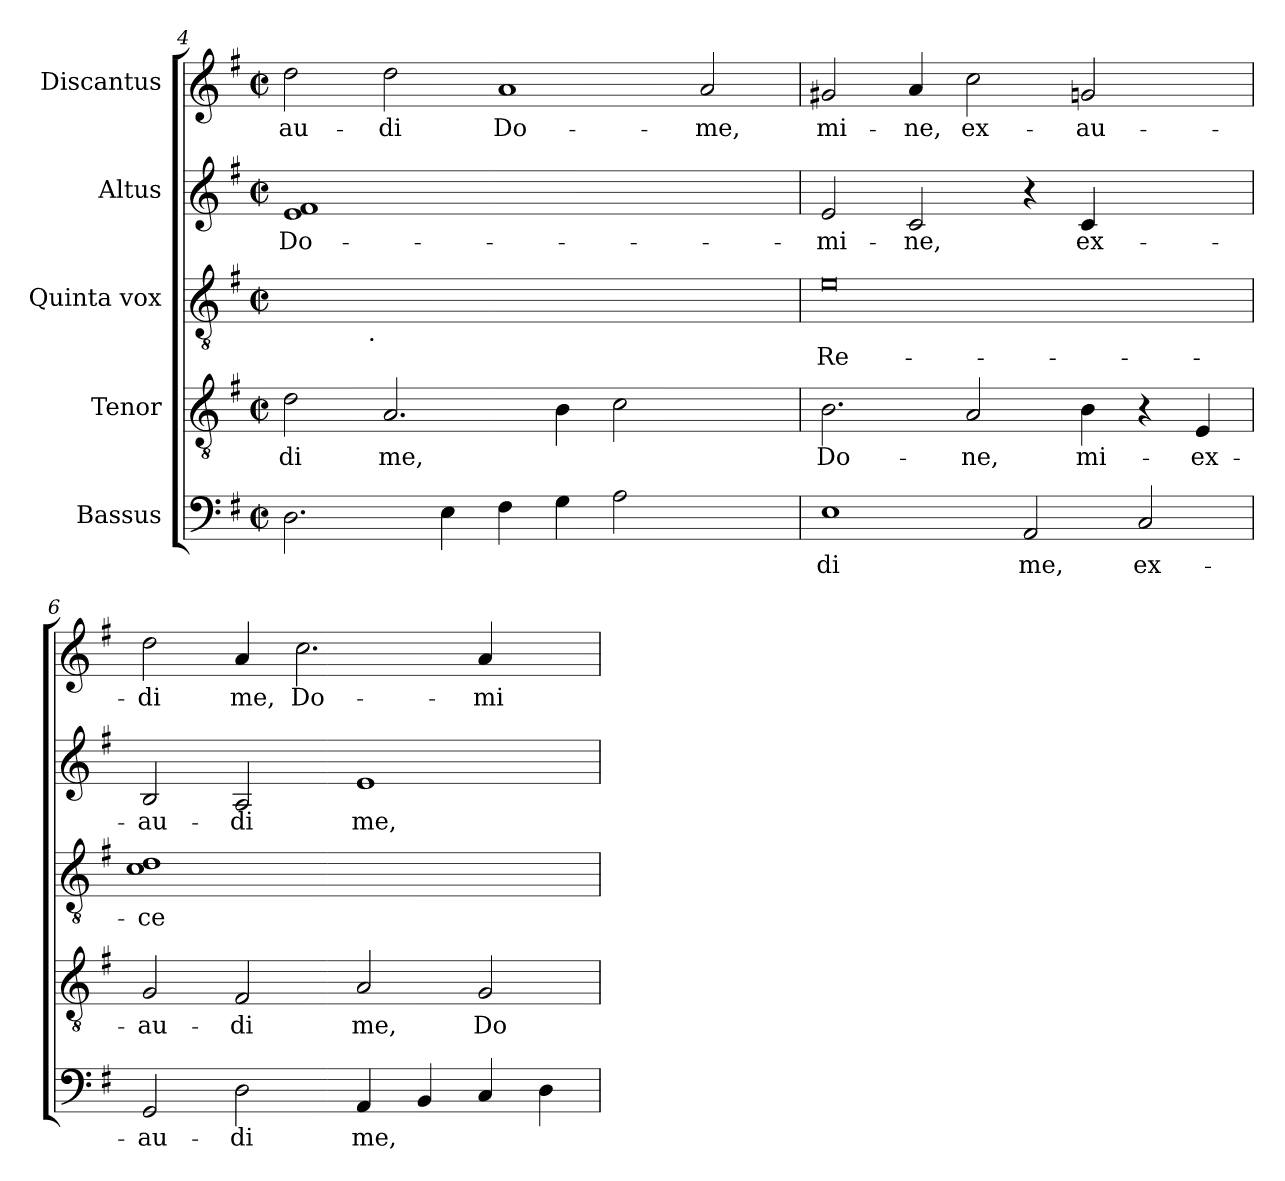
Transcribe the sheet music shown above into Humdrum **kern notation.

**kern	**text	**kern	**text	**kern	**text	**kern	**text	**kern	**text
*part5	*part5	*part4	*part4	*part3	*part3	*part2	*part2	*part1	*part1
*staff5	*staff5	*staff4	*staff4	*staff3	*staff3	*staff2	*staff2	*staff1	*staff1
*I"Bassus	*	*I"Tenor	*	*I"Quinta vox	*	*I"Altus	*	*I"Discantus	*
*clefF4	*	*clefGv2	*	*clefGv2	*	*clefG2	*	*clefG2	*
*k[f#]	*	*k[f#]	*	*k[f#]	*	*k[f#]	*	*k[f#]	*
*G:	*	*G:	*	*G:	*	*G:	*	*G:	*
*M2/2	*	*M2/2	*	*M2/2	*	*M2/2	*	*M2/2	*
*met(c|)	*	*met(c|)	*	*met(c|)	*	*met(c|)	*	*met(c|)	*
=4	=4	=4	=4	=4	=4	=4	=4	=4	=4
!	!	!	!LO:LY:b:cj	!	!	!	!LO:LY:b:cj	!	!LO:LY:b:cj
2.D\	.	2d\	-di	4...ryy	.	1f# 1e	Do-	2dd>\	-au-
!	!	!	!	!LO:TX:b:t=.	!	!	!	!	!
.	.	.	.	0ryy	.	.	.	.	.
!	!	!	!LO:LY:b:cj	!	!	!	!	!	!LO:LY:b:cj
.	.	2.A/	me,	.	.	.	.	2dd\	-di
4E\	.	.	.	.	.	.	.	.	.
!	!	!	!	!	!	!	!	!	!LO:LY:b:cj
4F#\	.	.	.	.	.	1.ryy	.	1a	Do-
4G\	.	4B\	.	.	.	.	.	.	.
2A\	.	2c\	.	.	.	.	.	.	.
!	!	!	!	!	!	!	!	!	!LO:LY:b:cj
2ryy	.	2ryy	.	.	.	.	.	2a/	me,
.	.	.	.	32ryy	.	.	.	.	.
=5	=5	=5	=5	=5	=5	=5	=5	=5	=5
!	!LO:LY:b:cj	!	!LO:LY:b:cj	!LO:N:vis=0	!LO:LY:b:cj	!	!LO:LY:b:cj	!	!LO:LY:b:cj
1E	-di	2.B\	Do-	1e	Re-	2e/	-mi-	2g#X/	-mi-
!	!	!	!	!	!	!	!LO:LY:b:cj	!	!LO:LY:b:cj
.	.	.	.	.	.	2c/	-ne,	4a/	-ne,
!	!	!	!LO:LY:b:cj	!	!	!	!	!	!LO:LY:b:cj
.	.	2A/	-ne,	.	.	.	.	2cc\	ex-
!	!LO:LY:b:cj	!	!	!	!	!	!	!	!
2AA/	me,	.	.	1ryy	.	4r	.	.	.
!	!	!	!LO:LY:b:cj	!	!	!	!LO:LY:b:cj	!	!LO:LY:b:cj
.	.	4B\	-mi-	.	.	4c/	ex-	2gn/	-au-
!	!LO:LY:b:cj	!	!	!	!	!	!	!	!
2C/	ex-	4r	.	.	.	2ryy	.	.	.
!	!	!	!LO:LY:b:cj	!	!	!	!	!	!
.	.	4E/	ex-	.	.	.	.	4ryy	.
=6	=6	=6	=6	=6	=6	=6	=6	=6	=6
!	!LO:LY:b:cj	!	!LO:LY:b:cj	!	!LO:LY:b:cj	!	!LO:LY:b:cj	!	!LO:LY:b:cj
2GG/	-au-	2G/	-au-	1d 1c	-ce	2B/	-au-	2dd\	-di
!	!LO:LY:b:cj	!	!LO:LY:b:cj	!	!	!	!LO:LY:b:cj	!	!LO:LY:b:cj
2D\	-di	2F#/	-di	.	.	2A/	-di	4a/	me,
!	!	!	!	!	!	!	!	!	!LO:LY:b:cj
.	.	.	.	.	.	.	.	2.cc\	Do-
!	!LO:LY:b:cj	!	!LO:LY:b:cj	!	!	!	!LO:LY:b:cj	!	!
4AA/	me,	2A/	me,	1ryy	.	1e	me,	.	.
4BB/	.	.	.	.	.	.	.	.	.
!	!	!	!LO:LY:b:cj	!	!	!	!	!	!LO:LY:b:cj
4C/	.	2G/	Do-	.	.	.	.	4a/	-mi-
4D\	.	.	.	.	.	.	.	4ryy	.
=	=	=	=	=	=	=	=	=	=
*-	*-	*-	*-	*-	*-	*-	*-	*-	*-
